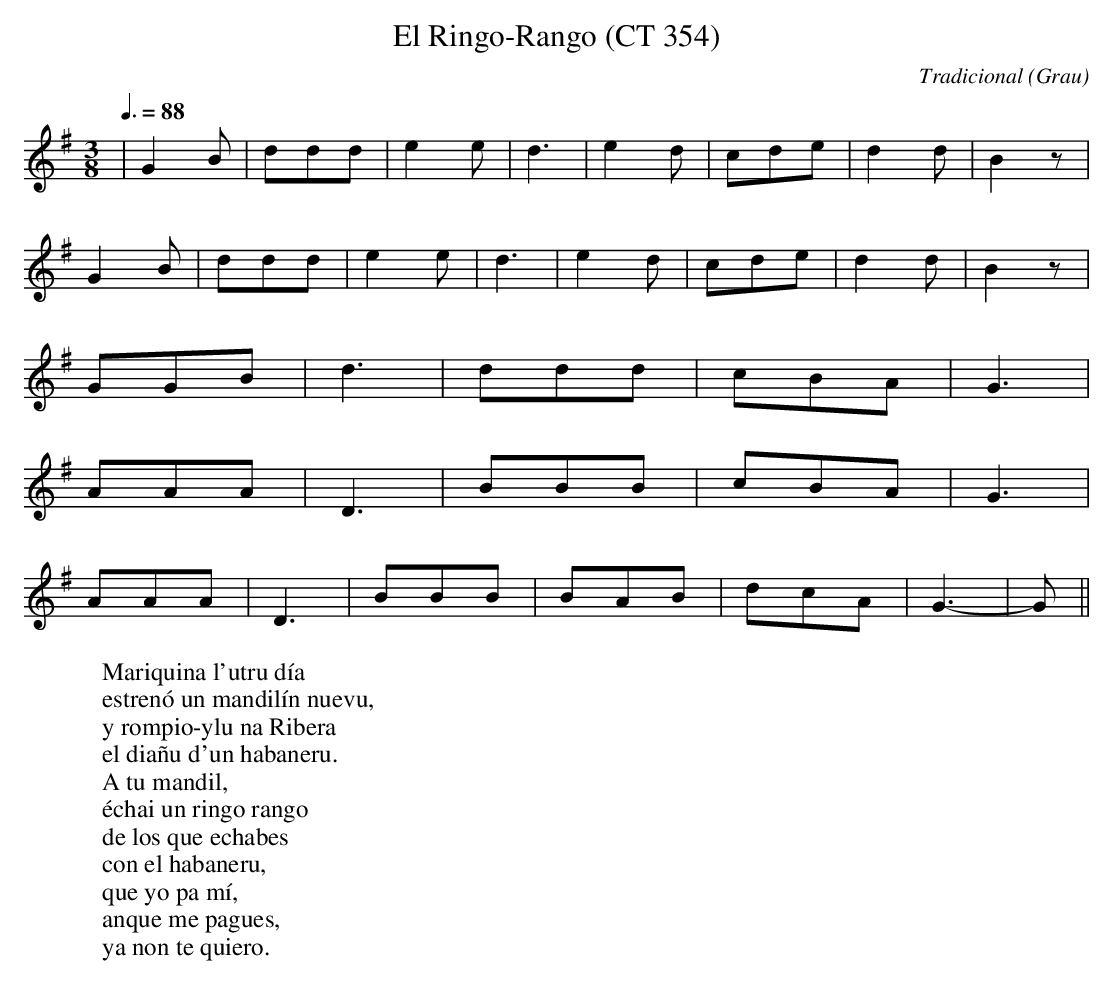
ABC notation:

X:1
T:El Ringo-Rango (CT 354)
C:Tradicional
O:Grau
M:3/8
L:1/8
Q:3/8=88
W:Mariquina l'utru día
W:estrenó un mandilín nuevu,
W:y rompio-ylu na Ribera
W:el diañu d'un habaneru.
W:A tu mandil,
W: échai un ringo rango
W:de los que echabes
W:con el habaneru,
W:que yo pa mí,
W:anque me pagues,
W:ya non te quiero.
K:G
|G2 B|ddd|e2 e|d3|e2 d|cde|d2 d|B2 z|
G2 B|ddd|e2 e|d3|e2 d|cde|d2 d|B2 z|
GGB|d3|ddd|cBA|G3|
AAA|D3|BBB|cBA|G3|
AAA|D3|BBB|BAB|dcA|G3-|G||
